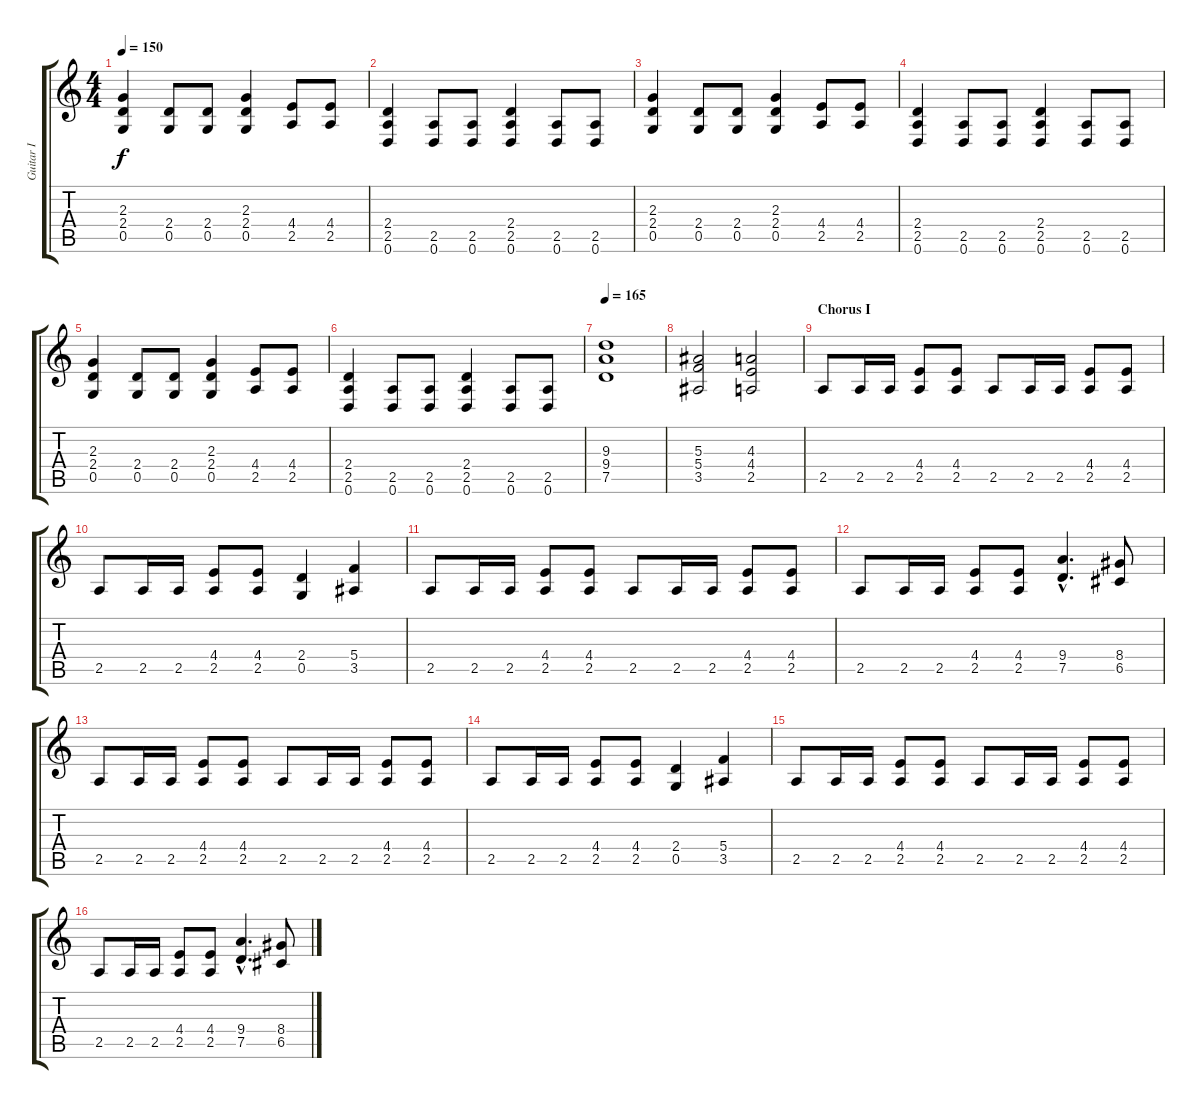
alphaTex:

\track ("Guitar I" "Guitar I") {instrument distortionguitar}
\staff {score tabs}
\tuning (D4 A3 F3 C3 G2 D2) {hide}
\ts (4 4)
\tempo 150
\clef g2
\ks c
(2.3 2.4 0.5).4{dy f} (2.4 0.5).8 (2.4 0.5).8 (2.3 2.4 0.5).4 (4.4 2.5).8 (4.4 2.5).8 |
(2.4 2.5 0.6).4 (2.5 0.6).8 (2.5 0.6).8 (2.4 2.5 0.6).4 (2.5 0.6).8 (2.5 0.6).8 |
(2.3 2.4 0.5).4 (2.4 0.5).8 (2.4 0.5).8 (2.3 2.4 0.5).4 (4.4 2.5).8 (4.4 2.5).8 |
(2.4 2.5 0.6).4 (2.5 0.6).8 (2.5 0.6).8 (2.4 2.5 0.6).4 (2.5 0.6).8 (2.5 0.6).8 |
(2.3 2.4 0.5).4 (2.4 0.5).8 (2.4 0.5).8 (2.3 2.4 0.5).4 (4.4 2.5).8 (4.4 2.5).8 |
(2.4 2.5 0.6).4 (2.5 0.6).8 (2.5 0.6).8 (2.4 2.5 0.6).4 (2.5 0.6).8 (2.5 0.6).8 |
\tempo 165
(9.3 9.4 7.5).1 |
(5.3 5.4 3.5).2 (4.3 4.4 2.5).2 |
\section ("" "Chorus I")
2.5.8 2.5.16 2.5.16 (4.4 2.5).8 (4.4 2.5).8 2.5.8 2.5.16 2.5.16 (4.4 2.5).8 (4.4 2.5).8 |
2.5.8 2.5.16 2.5.16 (4.4 2.5).8 (4.4 2.5).8 (2.4 0.5).4 (5.4 3.5).4 |
2.5.8 2.5.16 2.5.16 (4.4 2.5).8 (4.4 2.5).8 2.5.8 2.5.16 2.5.16 (4.4 2.5).8 (4.4 2.5).8 |
2.5.8 2.5.16 2.5.16 (4.4 2.5).8 (4.4 2.5).8 (9.4{hac} 7.5{hac}).4{d} (8.4 6.5).8 |
2.5.8 2.5.16 2.5.16 (4.4 2.5).8 (4.4 2.5).8 2.5.8 2.5.16 2.5.16 (4.4 2.5).8 (4.4 2.5).8 |
2.5.8 2.5.16 2.5.16 (4.4 2.5).8 (4.4 2.5).8 (2.4 0.5).4 (5.4 3.5).4 |
2.5.8 2.5.16 2.5.16 (4.4 2.5).8 (4.4 2.5).8 2.5.8 2.5.16 2.5.16 (4.4 2.5).8 (4.4 2.5).8 |
2.5.8 2.5.16 2.5.16 (4.4 2.5).8 (4.4 2.5).8 (9.4{hac} 7.5{hac}).4{d} (8.4 6.5).8
